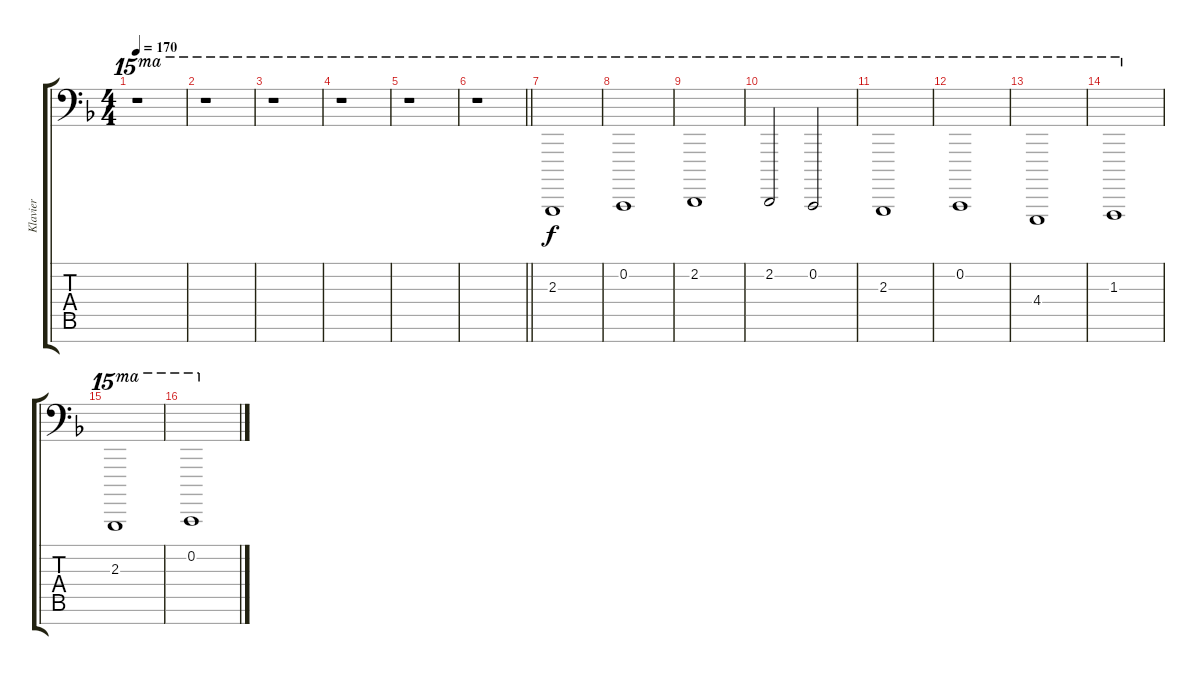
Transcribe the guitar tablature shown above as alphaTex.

\track ("Klavier" "Klavier") {instrument electricgrandpiano}
\staff {score tabs}
\tuning (F2 C2 Ab1 Eb1 Bb0 F0 C0) {hide}
\ts (4 4)
\tempo 170
\clef f4
\ks f
r.1{ot 15ma dy f} |
r.1{ot 15ma} |
r.1{ot 15ma} |
r.1{ot 15ma} |
r.1{ot 15ma} |
\barLineRight lightlight
r.1{ot 15ma} |
2.3.1{ot 15ma} |
0.2.1{ot 15ma} |
2.2.1{ot 15ma} |
2.2.2{ot 15ma} 0.2.2{ot 15ma} |
2.3.1{ot 15ma} |
0.2.1{ot 15ma} |
4.4.1{ot 15ma} |
1.3.1{ot 15ma} |
2.3.1{ot 15ma} |
0.2.1{ot 15ma}
